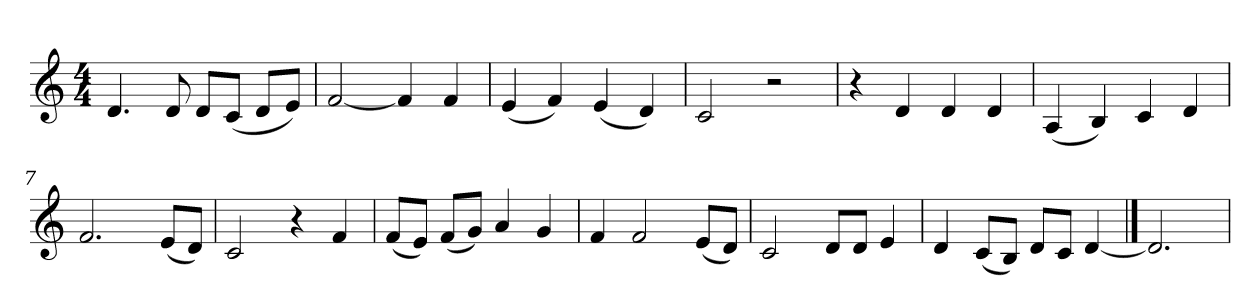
**kern
*part1
*staff1
*k[]
*M4/4
*MM120
=1
4.d
8d
8dL
(8cJ
8dL
8eJ)
=2
[2f
4f]
4f
=3
(4e
4f)
(4e
4d)
=4
2c
2r
=5
4r
4d
4d
4d
=6
(4A
4B)
4c
4d
=7
2.f
(8eL
8dJ)
=8
2c
4r
4f
=9
(8fL
8eJ)
(8fL
8gJ)
4a
4g
=10
4f
2f
(8eL
8dJ)
=11
2c
8dL
8dJ
4e
=12
4d
(8cL
8BJ)
8dL
8cJ
[4d
==13
2.d]
=
*-
